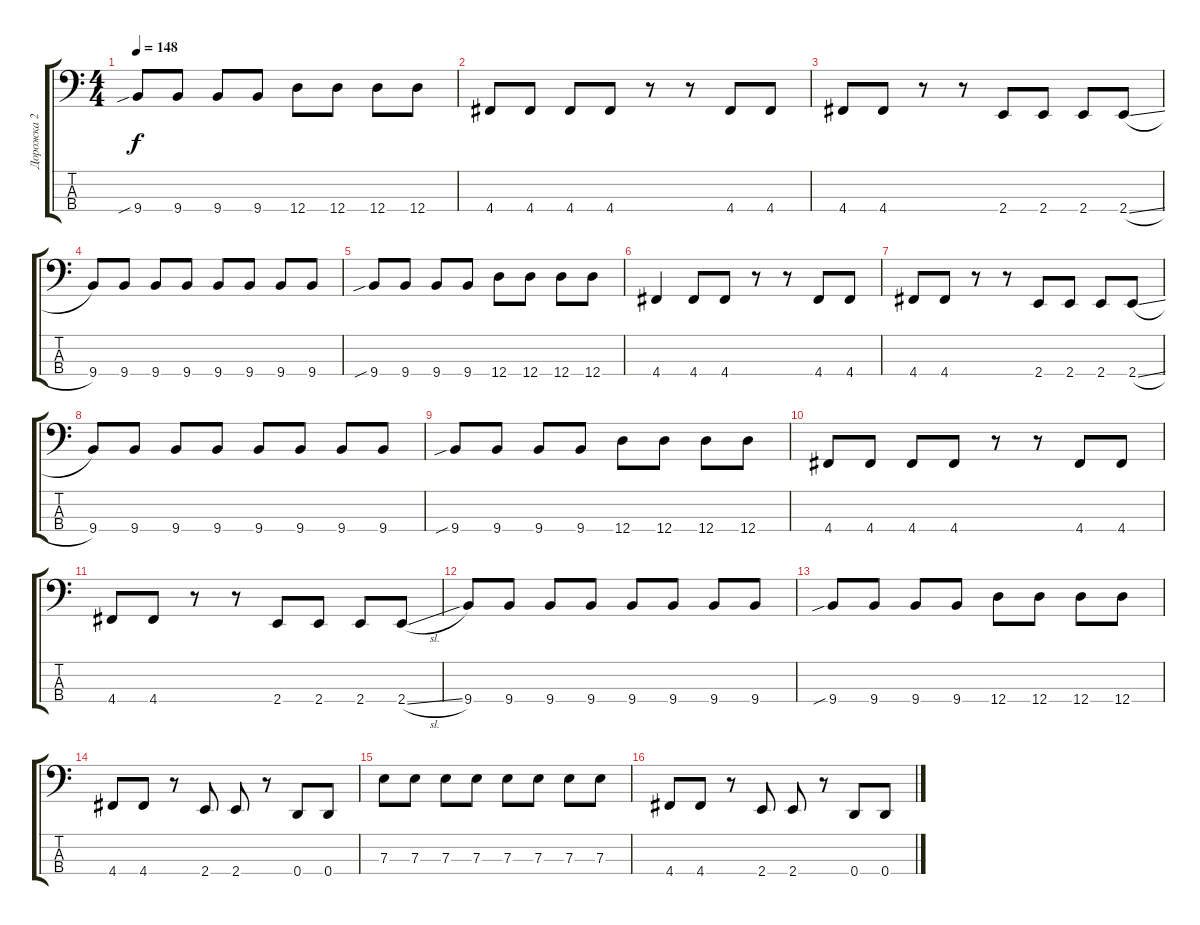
\track ("Дорожка 2" "Дорожка 2") {instrument electricbasspick}
\staff {score tabs}
\tuning (G2 D2 A1 D1) {hide}
\ts (4 4)
\tempo 148
\clef f4
\ks c
9.4{sib}.8{dy f} 9.4.8 9.4.8 9.4.8 12.4.8 12.4.8 12.4.8 12.4.8 |
4.4.8 4.4.8 4.4.8 4.4.8 r.8 r.8 4.4.8 4.4.8 |
4.4.8 4.4.8 r.8 r.8 2.4.8 2.4.8 2.4.8 2.4{sl}.8 |
9.4.8 9.4.8 9.4.8 9.4.8 9.4.8 9.4.8 9.4.8 9.4.8 |
9.4{sib}.8 9.4.8 9.4.8 9.4.8 12.4.8 12.4.8 12.4.8 12.4.8 |
4.4.4 4.4.8 4.4.8 r.8 r.8 4.4.8 4.4.8 |
4.4.8 4.4.8 r.8 r.8 2.4.8 2.4.8 2.4.8 2.4{sl}.8 |
9.4.8 9.4.8 9.4.8 9.4.8 9.4.8 9.4.8 9.4.8 9.4.8 |
9.4{sib}.8 9.4.8 9.4.8 9.4.8 12.4.8 12.4.8 12.4.8 12.4.8 |
4.4.8 4.4.8 4.4.8 4.4.8 r.8 r.8 4.4.8 4.4.8 |
4.4.8 4.4.8 r.8 r.8 2.4.8 2.4.8 2.4.8 2.4{sl}.8 |
9.4.8 9.4.8 9.4.8 9.4.8 9.4.8 9.4.8 9.4.8 9.4.8 |
9.4{sib}.8 9.4.8 9.4.8 9.4.8 12.4.8 12.4.8 12.4.8 12.4.8 |
4.4.8 4.4.8 r.8 2.4.8 2.4.8 r.8 0.4.8 0.4.8 |
7.3.8 7.3.8 7.3.8 7.3.8 7.3.8 7.3.8 7.3.8 7.3.8 |
4.4.8 4.4.8 r.8 2.4.8 2.4.8 r.8 0.4.8 0.4.8
